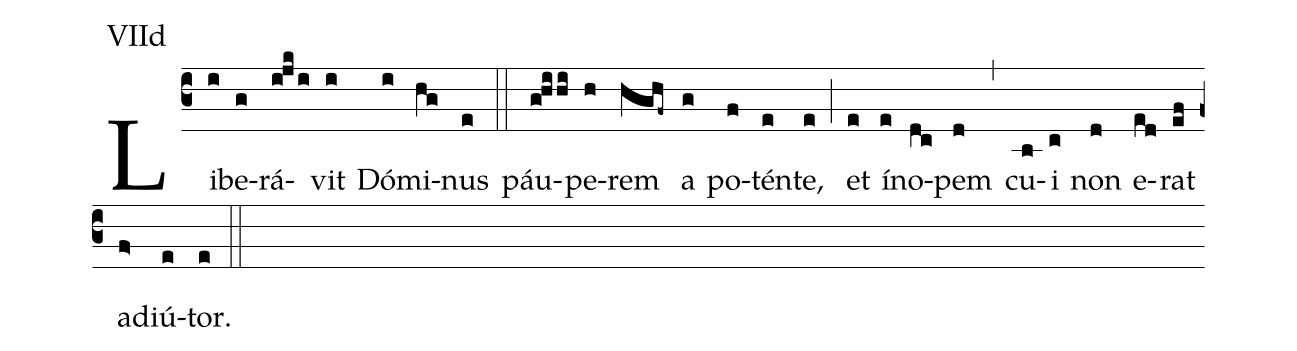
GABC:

annotation: VIId;
%%
(c3)Li(i)be(g)rá(ijki)vit(i) Dó(i)mi(hg)nus(e) (::) páu(ghihi)pe(h)rem(hghf~) a(g) po(f)tén(e)te,(e) (;) et(e) ín(e)o(dc)pem(d) (,) cu(b)i(c) non(d) e(ed)rat(ef) ad(f>)iú(e)tor.(e) (::)
